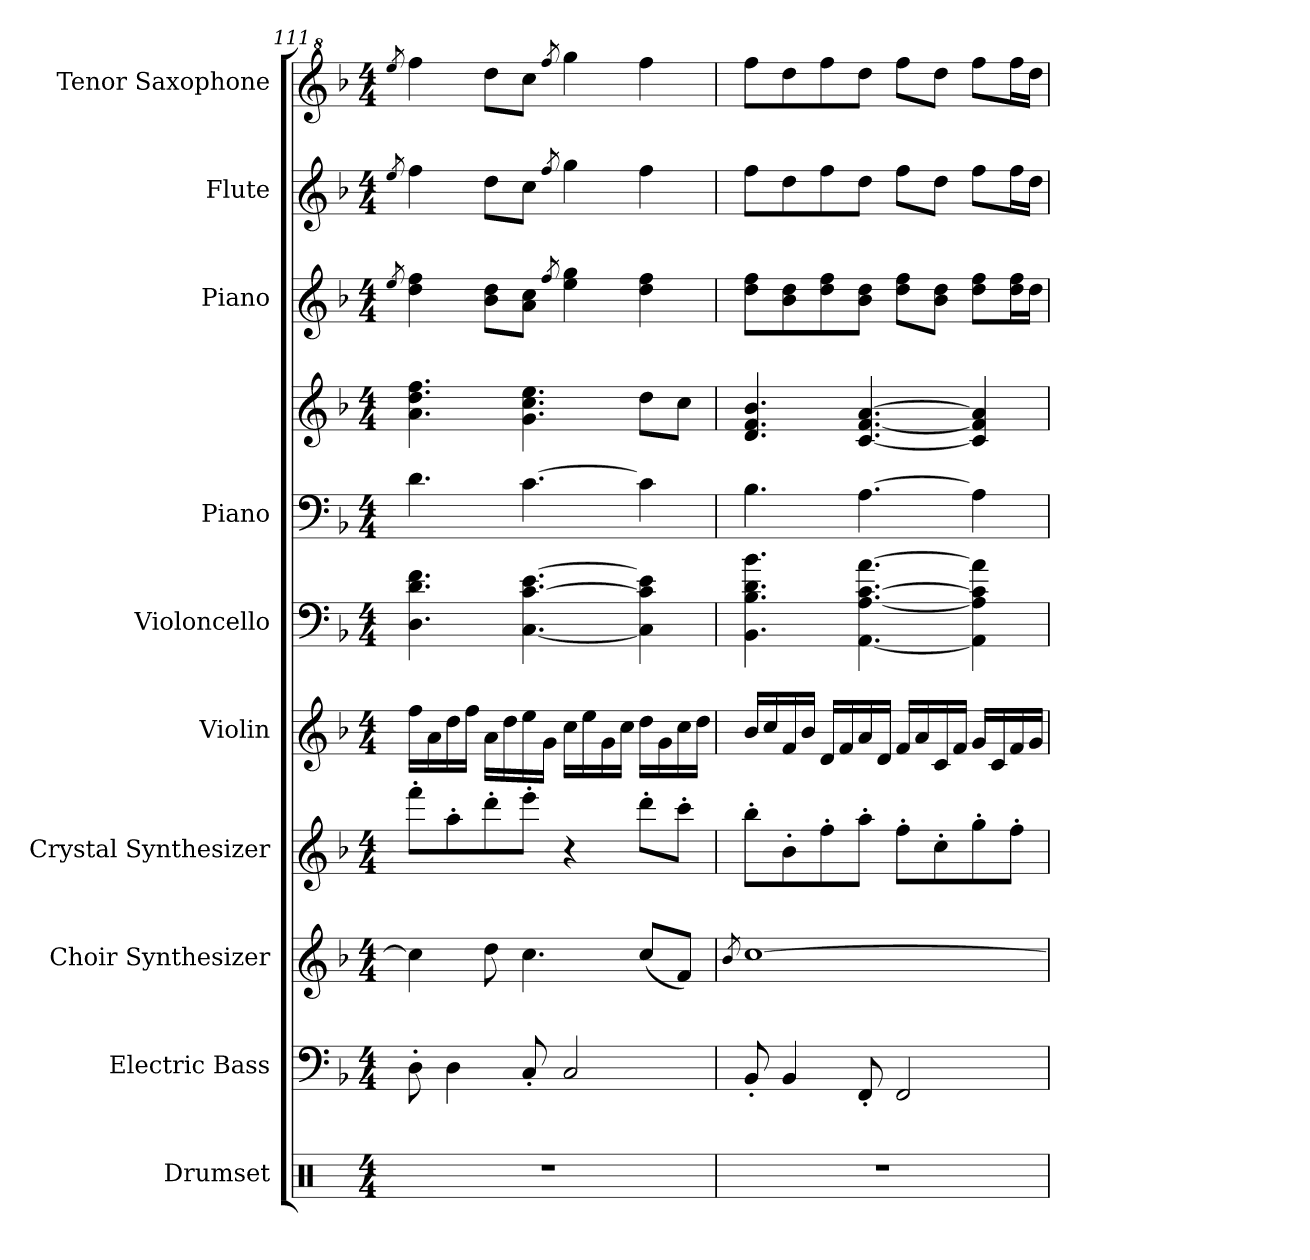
**kern	**kern	**kern	**kern	**kern	**kern	**kern	**kern	**kern	**kern	**kern
*part10	*part9	*part8	*part7	*part6	*part5	*part4	*part4	*part3	*part2	*part1
*staff11	*staff10	*staff9	*staff8	*staff7	*staff6	*staff5	*staff4	*staff3	*staff2	*staff1
*I"Drumset	*I"Electric Bass	*I"Choir Synthesizer	*I"Crystal Synthesizer	*I"Violin	*I"Violoncello	*I"Piano	*	*I"Piano	*I"Flute	*I"Tenor Saxophone
*I'D. Set	*I'El. B.	*I'Synth.	*I'Synth.	*I'Vln.	*I'Vc.	*I'Pno.	*	*I'Pno.	*I'Fl.	*I'T. Sax.
*clefX	*clefF4	*clefG2	*clefG2	*clefG2	*clefF4	*clefF4	*clefG2	*clefG2	*clefG2	*clefG^2
*	*ITrd7c12	*	*	*	*	*	*	*	*	*ITrd8c14
*k[]	*k[b-]	*k[b-]	*k[b-]	*k[b-]	*k[b-]	*k[b-]	*k[b-]	*k[b-]	*k[b-]	*k[b-]
*M4/4	*M4/4	*M4/4	*M4/4	*M4/4	*M4/4	*M4/4	*M4/4	*M4/4	*M4/4	*M4/4
=111	=111	=111	=111	=111	=111	=111	=111	=111	=111	=111
.	.	.	.	.	.	.	.	8qee/	8qee/	8qee/
1r	8DD'\	4cc\]	8fff'\L	16ff\LL	4.D\ 4.d\ 4.f\	4.d\	4.a\ 4.dd\ 4.ff\	4dd\ 4ff\	4ff\	4ff\
.	.	.	.	16a\	.	.	.	.	.	.
.	4DD\	.	8aa'\	16dd\	.	.	.	.	.	.
.	.	.	.	16ff\JJ	.	.	.	.	.	.
.	.	8dd\	8ddd'\	16a\LL	.	.	.	8b-\ 8dd\L	8dd\L	8dd\L
.	.	.	.	16dd\	.	.	.	.	.	.
.	8CC'/	4.cc\	8eee'\J	16ee\	[4.C\ [4.c\ [4.e\	[4.c\	4.g\ 4.cc\ 4.ee\	8a\ 8cc\J	8cc\J	8cc\J
.	.	.	.	16g\JJ	.	.	.	.	.	.
.	.	.	.	.	.	.	.	8qff/	8qff/	8qff/
.	2CC/	.	4r	16cc\LL	.	.	.	4ee\ 4gg\	4gg\	4gg\
.	.	.	.	16ee\	.	.	.	.	.	.
.	.	.	.	16g\	.	.	.	.	.	.
.	.	.	.	16cc\JJ	.	.	.	.	.	.
.	.	(<8cc/L	8ddd'\L	16dd\LL	4C\] 4c\] 4e\]	4c\]	8dd\L	4dd\ 4ff\	4ff\	4ff\
.	.	.	.	16g\	.	.	.	.	.	.
.	.	8f/J)	8ccc'\J	16cc\	.	.	8cc\J	.	.	.
.	.	.	.	16dd\JJ	.	.	.	.	.	.
!!LO:PB:g=z
=112	=112	=112	=112	=112	=112	=112	=112	=112	=112	=112
.	.	8qb-/	.	.	.	.	.	.	.	.
1r	8BBB-'/	[1cc	8bb-'\L	16b-/LL	4.BB-\ 4.B-\ 4.d\ 4.b-\	4.B-\	4.d/ 4.f/ 4.b-/	8dd\ 8ff\L	8ff\L	8ff\L
.	.	.	.	16cc/	.	.	.	.	.	.
.	4BBB-/	.	8b-'\	16f/	.	.	.	8b-\ 8dd\	8dd\	8dd\
.	.	.	.	16b-/JJ	.	.	.	.	.	.
.	.	.	8ff'\	16d/LL	.	.	.	8dd\ 8ff\	8ff\	8ff\
.	.	.	.	16f/	.	.	.	.	.	.
.	8FFF'/	.	8aa'\J	16a/	[4.AA\ [4.A\ [4.c\ [4.a\	[4.A\	[4.c/ [4.f/ [4.a/	8b-\ 8dd\J	8dd\J	8dd\J
.	.	.	.	16d/JJ	.	.	.	.	.	.
.	2FFF/	.	8ff'\L	16f/LL	.	.	.	8dd\ 8ff\L	8ff\L	8ff\L
.	.	.	.	16a/	.	.	.	.	.	.
.	.	.	8cc'\	16c/	.	.	.	8b-\ 8dd\J	8dd\J	8dd\J
.	.	.	.	16f/JJ	.	.	.	.	.	.
.	.	.	8gg'\	16g/LL	4AA\] 4A\] 4c\] 4a\]	4A\]	4c/] 4f/] 4a/]	8dd\ 8ff\L	8ff\L	8ff\L
.	.	.	.	16c/	.	.	.	.	.	.
.	.	.	8ff'\J	16f/	.	.	.	16dd\ 16ff\L	16ff\L	16ff\L
.	.	.	.	16g/JJ	.	.	.	16dd\JJ	16dd\JJ	16dd\JJ
=	=	=	=	=	=	=	=	=	=	=
*-	*-	*-	*-	*-	*-	*-	*-	*-	*-	*-
